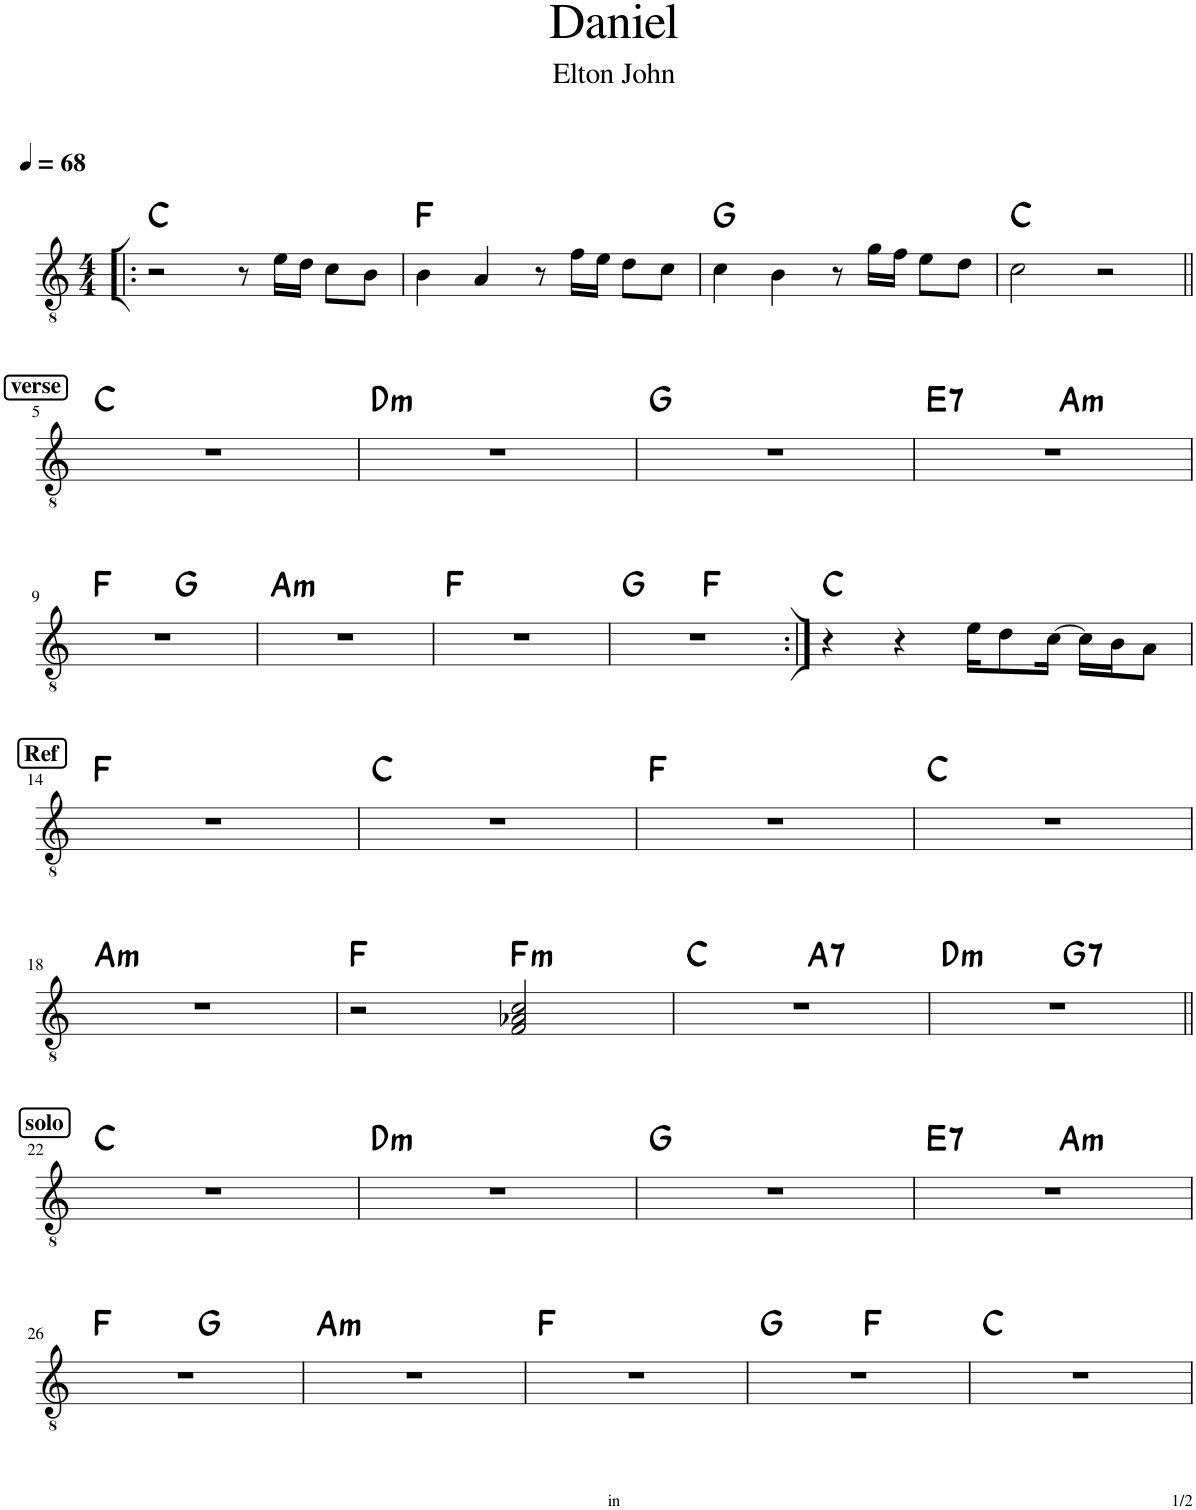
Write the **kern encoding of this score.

**kern	**harte
*part1	*part1
*staff1	*
*I"Classical Guitar	*
*I'Guit.	*
*clefGv2	*
*k[]	*
*M4/4	*
*MM68	*
=1!|:	=1!|:
2r	C:maj
8r	.
16e\LL	.
16d\JJ	.
8c\L	.
8B\J	.
=2	=2
4B\	F:maj
4A/	.
8r	.
16f\LL	.
16e\JJ	.
8d\L	.
8c\J	.
=3	=3
4c\	G:maj
4B\	.
8r	.
16g\LL	.
16f\JJ	.
8e\L	.
8d\J	.
=4	=4
2c\	C:maj
2r	.
!!LO:LB:g=z
!!LO:REH:place=s1:a:B:cj:fs=11:t=verse
=5||	=5||
1r	C:maj
=6	=6
!	!LO:H:kt=m
1r	D:min
=7	=7
1r	G:maj
=8	=8
!	!LO:H:kt=7
*^	*
1r	2ryy	E:7
!	!	!LO:H:kt=m
.	2ryy	A:min
!!LO:LB:g=z	!!
=9	=9	=9
1r	2ryy	F:maj
.	2ryy	G:maj
=10	=10	=10
!	!	!LO:H:kt=m
*v	*v	*
1r	A:min
=11	=11
1r	F:maj
=12	=12
*^	*
1r	2ryy	G:maj
.	2ryy	F:maj
*v	*v	*
=13:|!	=13:|!
4r	C:maj
4r	.
16e\KL	.
8d\	.
[16c\Jk	.
16c\LL]	.
16B\J	.
8A\J	.
!!LO:LB:g=z
!!LO:REH:place=s1:a:B:cj:fs=11:t=Ref
=14	=14
1r	F:maj
=15	=15
1r	C:maj
=16	=16
1r	F:maj
=17	=17
1r	C:maj
!!LO:LB:g=z
=18	=18
!	!LO:H:kt=m
1r	A:min
=19	=19
2r	F:maj
!	!LO:H:kt=m
2F/ 2A-X/ 2c/	F:min
=20	=20
*^	*
1r	2ryy	C:maj
!	!	!LO:H:kt=7
.	2ryy	A:7
=21	=21	=21
!	!	!LO:H:kt=m
1r	2ryy	D:min
!	!	!LO:H:kt=7
.	2ryy	G:7
*v	*v	*
!!LO:LB:g=z
!!LO:REH:place=s1:a:B:cj:fs=11:t=solo
=22||	=22||
1r	C:maj
=23	=23
!	!LO:H:kt=m
1r	D:min
=24	=24
1r	G:maj
=25	=25
!	!LO:H:kt=7
*^	*
1r	2ryy	E:7
!	!	!LO:H:kt=m
.	2ryy	A:min
!!LO:LB:g=z	!!
=26	=26	=26
1r	2ryy	F:maj
.	2ryy	G:maj
=27	=27	=27
!	!	!LO:H:kt=m
*v	*v	*
1r	A:min
=28	=28
1r	F:maj
=29	=29
*^	*
1r	2ryy	G:maj
.	2ryy	F:maj
*v	*v	*
=30	=30
1r	C:maj
=	=
*-	*-
